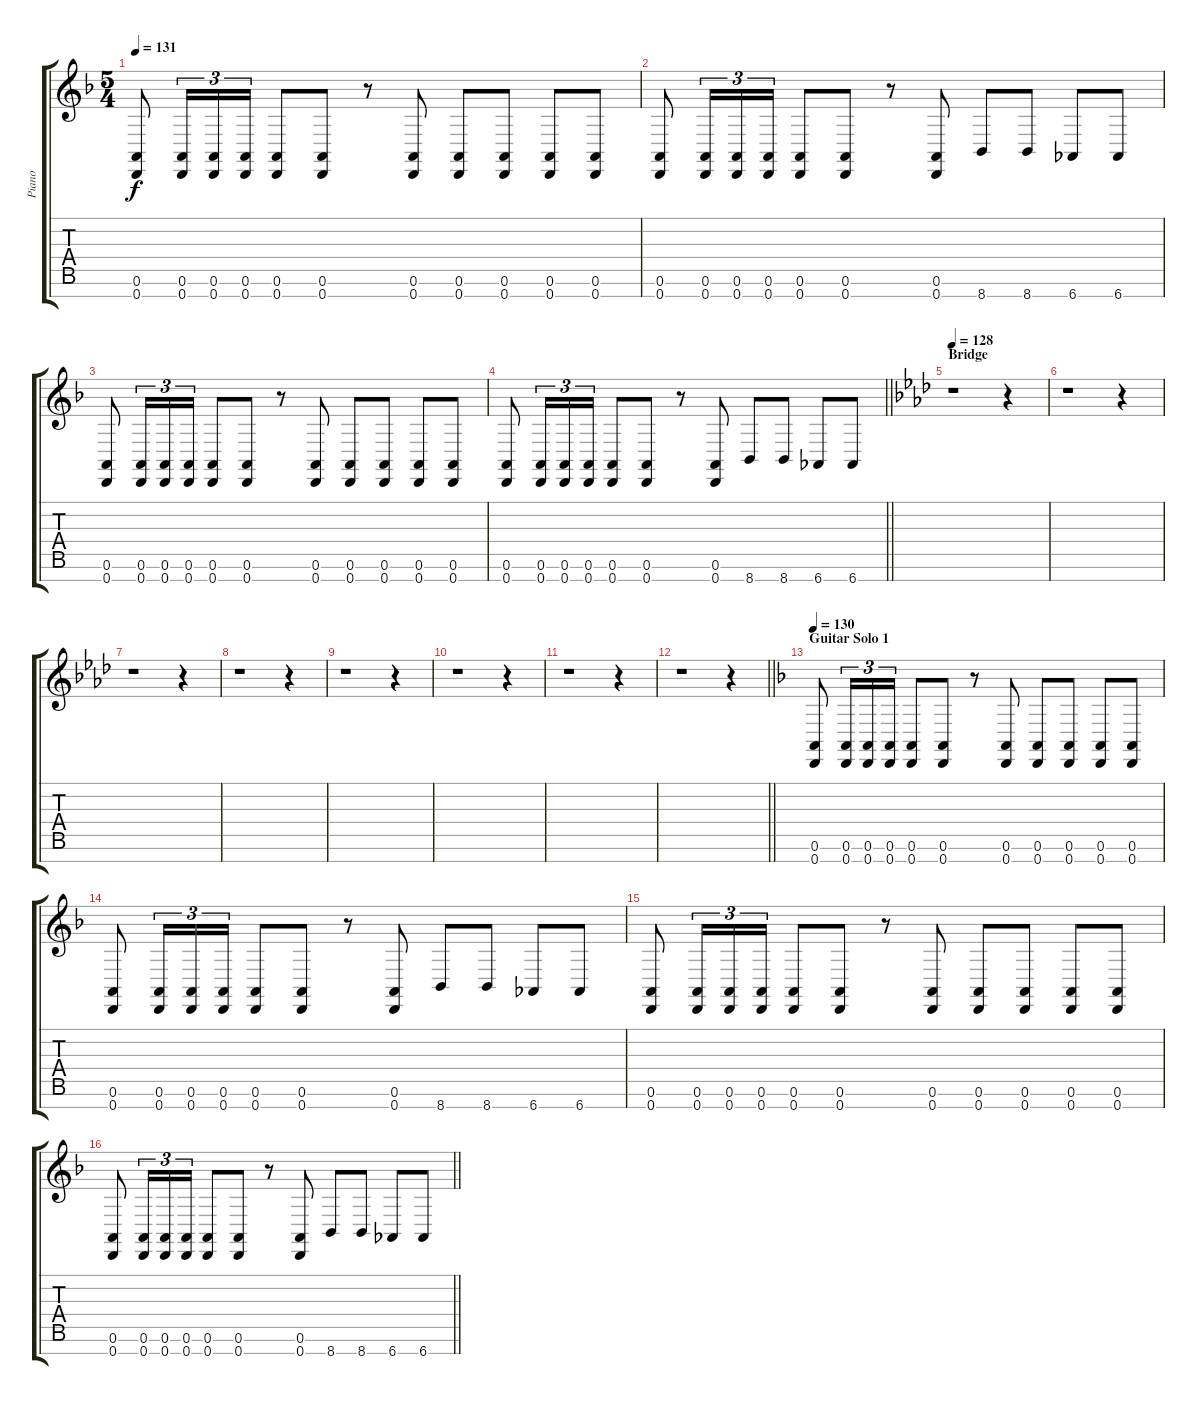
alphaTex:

\track ("Piano" "Piano") {instrument acousticgrandpiano}
\staff {score tabs}
\tuning (E5 E4 B3 G3 D3 A2 D2) {hide}
\ts (5 4)
\tempo 131
\clef g2
\ks f
(0.6 0.7).8{dy f} (0.6 0.7).16{tu (3 2)} (0.6 0.7).16{tu (3 2)} (0.6 0.7).16{tu (3 2)} (0.6 0.7).8 (0.6 0.7).8 r.8 (0.6 0.7).8 (0.6 0.7).8 (0.6 0.7).8 (0.6 0.7).8 (0.6 0.7).8 |
(0.6 0.7).8 (0.6 0.7).16{tu (3 2)} (0.6 0.7).16{tu (3 2)} (0.6 0.7).16{tu (3 2)} (0.6 0.7).8 (0.6 0.7).8 r.8 (0.6 0.7).8 8.7.8 8.7.8 6.7.8 6.7.8 |
(0.6 0.7).8 (0.6 0.7).16{tu (3 2)} (0.6 0.7).16{tu (3 2)} (0.6 0.7).16{tu (3 2)} (0.6 0.7).8 (0.6 0.7).8 r.8 (0.6 0.7).8 (0.6 0.7).8 (0.6 0.7).8 (0.6 0.7).8 (0.6 0.7).8 |
\barLineRight lightlight
(0.6 0.7).8 (0.6 0.7).16{tu (3 2)} (0.6 0.7).16{tu (3 2)} (0.6 0.7).16{tu (3 2)} (0.6 0.7).8 (0.6 0.7).8 r.8 (0.6 0.7).8 8.7.8 8.7.8 6.7.8 6.7.8 |
\section ("" "Bridge")
\tempo 128
\ks ab
r.1 r.4 |
r.1 r.4 |
r.1 r.4 |
r.1 r.4 |
r.1 r.4 |
r.1 r.4 |
r.1 r.4 |
\barLineRight lightlight
r.1 r.4 |
\section ("" "Guitar Solo 1")
\tempo 130
\ks f
(0.6 0.7).8 (0.6 0.7).16{tu (3 2)} (0.6 0.7).16{tu (3 2)} (0.6 0.7).16{tu (3 2)} (0.6 0.7).8 (0.6 0.7).8 r.8 (0.6 0.7).8 (0.6 0.7).8 (0.6 0.7).8 (0.6 0.7).8 (0.6 0.7).8 |
(0.6 0.7).8 (0.6 0.7).16{tu (3 2)} (0.6 0.7).16{tu (3 2)} (0.6 0.7).16{tu (3 2)} (0.6 0.7).8 (0.6 0.7).8 r.8 (0.6 0.7).8 8.7.8 8.7.8 6.7.8 6.7.8 |
(0.6 0.7).8 (0.6 0.7).16{tu (3 2)} (0.6 0.7).16{tu (3 2)} (0.6 0.7).16{tu (3 2)} (0.6 0.7).8 (0.6 0.7).8 r.8 (0.6 0.7).8 (0.6 0.7).8 (0.6 0.7).8 (0.6 0.7).8 (0.6 0.7).8 |
\barLineRight lightlight
(0.6 0.7).8 (0.6 0.7).16{tu (3 2)} (0.6 0.7).16{tu (3 2)} (0.6 0.7).16{tu (3 2)} (0.6 0.7).8 (0.6 0.7).8 r.8 (0.6 0.7).8 8.7.8 8.7.8 6.7.8 6.7.8
